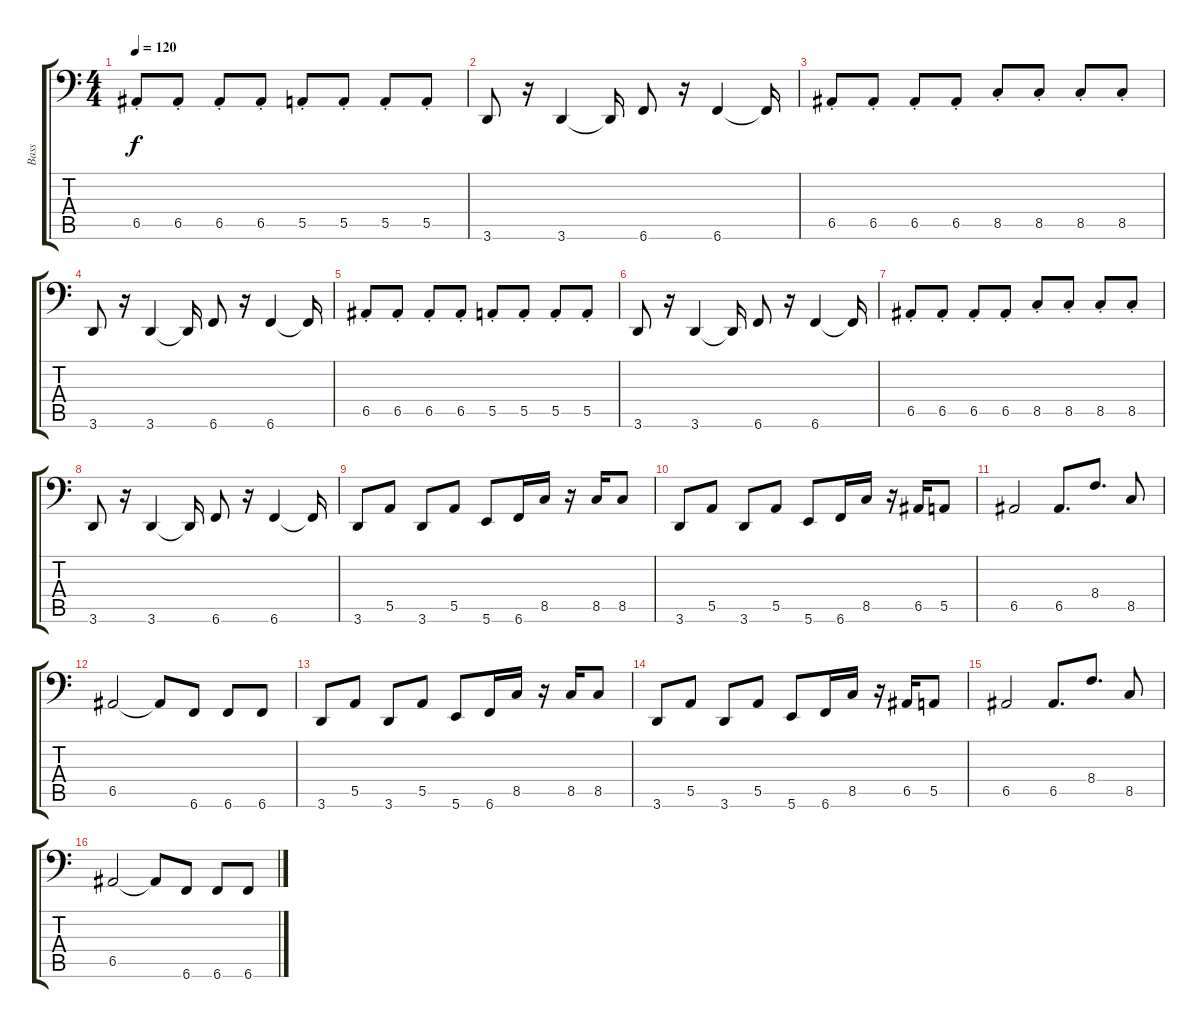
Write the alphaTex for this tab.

\track ("Bass" "Bass") {instrument electricbassfinger}
\staff {score tabs}
\tuning (B2 G2 D2 A1 E1 B0) {hide}
\ts (4 4)
\tempo 120
\clef f4
\ks c
6.5{st}.8{dy f} 6.5{st}.8 6.5{st}.8 6.5{st}.8 5.5{st}.8 5.5{st}.8 5.5{st}.8 5.5{st}.8 |
3.6.8 r.16 3.6.4 3.6{t}.16 6.6.8 r.16 6.6.4 6.6{t}.16 |
6.5{st}.8 6.5{st}.8 6.5{st}.8 6.5{st}.8 8.5{st}.8 8.5{st}.8 8.5{st}.8 8.5{st}.8 |
3.6.8 r.16 3.6.4 3.6{t}.16 6.6.8 r.16 6.6.4 6.6{t}.16 |
6.5{st}.8 6.5{st}.8 6.5{st}.8 6.5{st}.8 5.5{st}.8 5.5{st}.8 5.5{st}.8 5.5{st}.8 |
3.6.8 r.16 3.6.4 3.6{t}.16 6.6.8 r.16 6.6.4 6.6{t}.16 |
6.5{st}.8 6.5{st}.8 6.5{st}.8 6.5{st}.8 8.5{st}.8 8.5{st}.8 8.5{st}.8 8.5{st}.8 |
3.6.8 r.16 3.6.4 3.6{t}.16 6.6.8 r.16 6.6.4 6.6{t}.16 |
3.6.8 5.5.8 3.6.8 5.5.8 5.6.8 6.6.16 8.5.16 r.16 8.5.16 8.5.8 |
3.6.8 5.5.8 3.6.8 5.5.8 5.6.8 6.6.16 8.5.16 r.16 6.5.16 5.5.8 |
6.5.2 6.5.8{d} 8.4.8{d} 8.5.8 |
6.5.2 6.5{t}.8 6.6.8 6.6.8 6.6.8 |
3.6.8 5.5.8 3.6.8 5.5.8 5.6.8 6.6.16 8.5.16 r.16 8.5.16 8.5.8 |
3.6.8 5.5.8 3.6.8 5.5.8 5.6.8 6.6.16 8.5.16 r.16 6.5.16 5.5.8 |
6.5.2 6.5.8{d} 8.4.8{d} 8.5.8 |
6.5.2 6.5{t}.8 6.6.8 6.6.8 6.6.8
